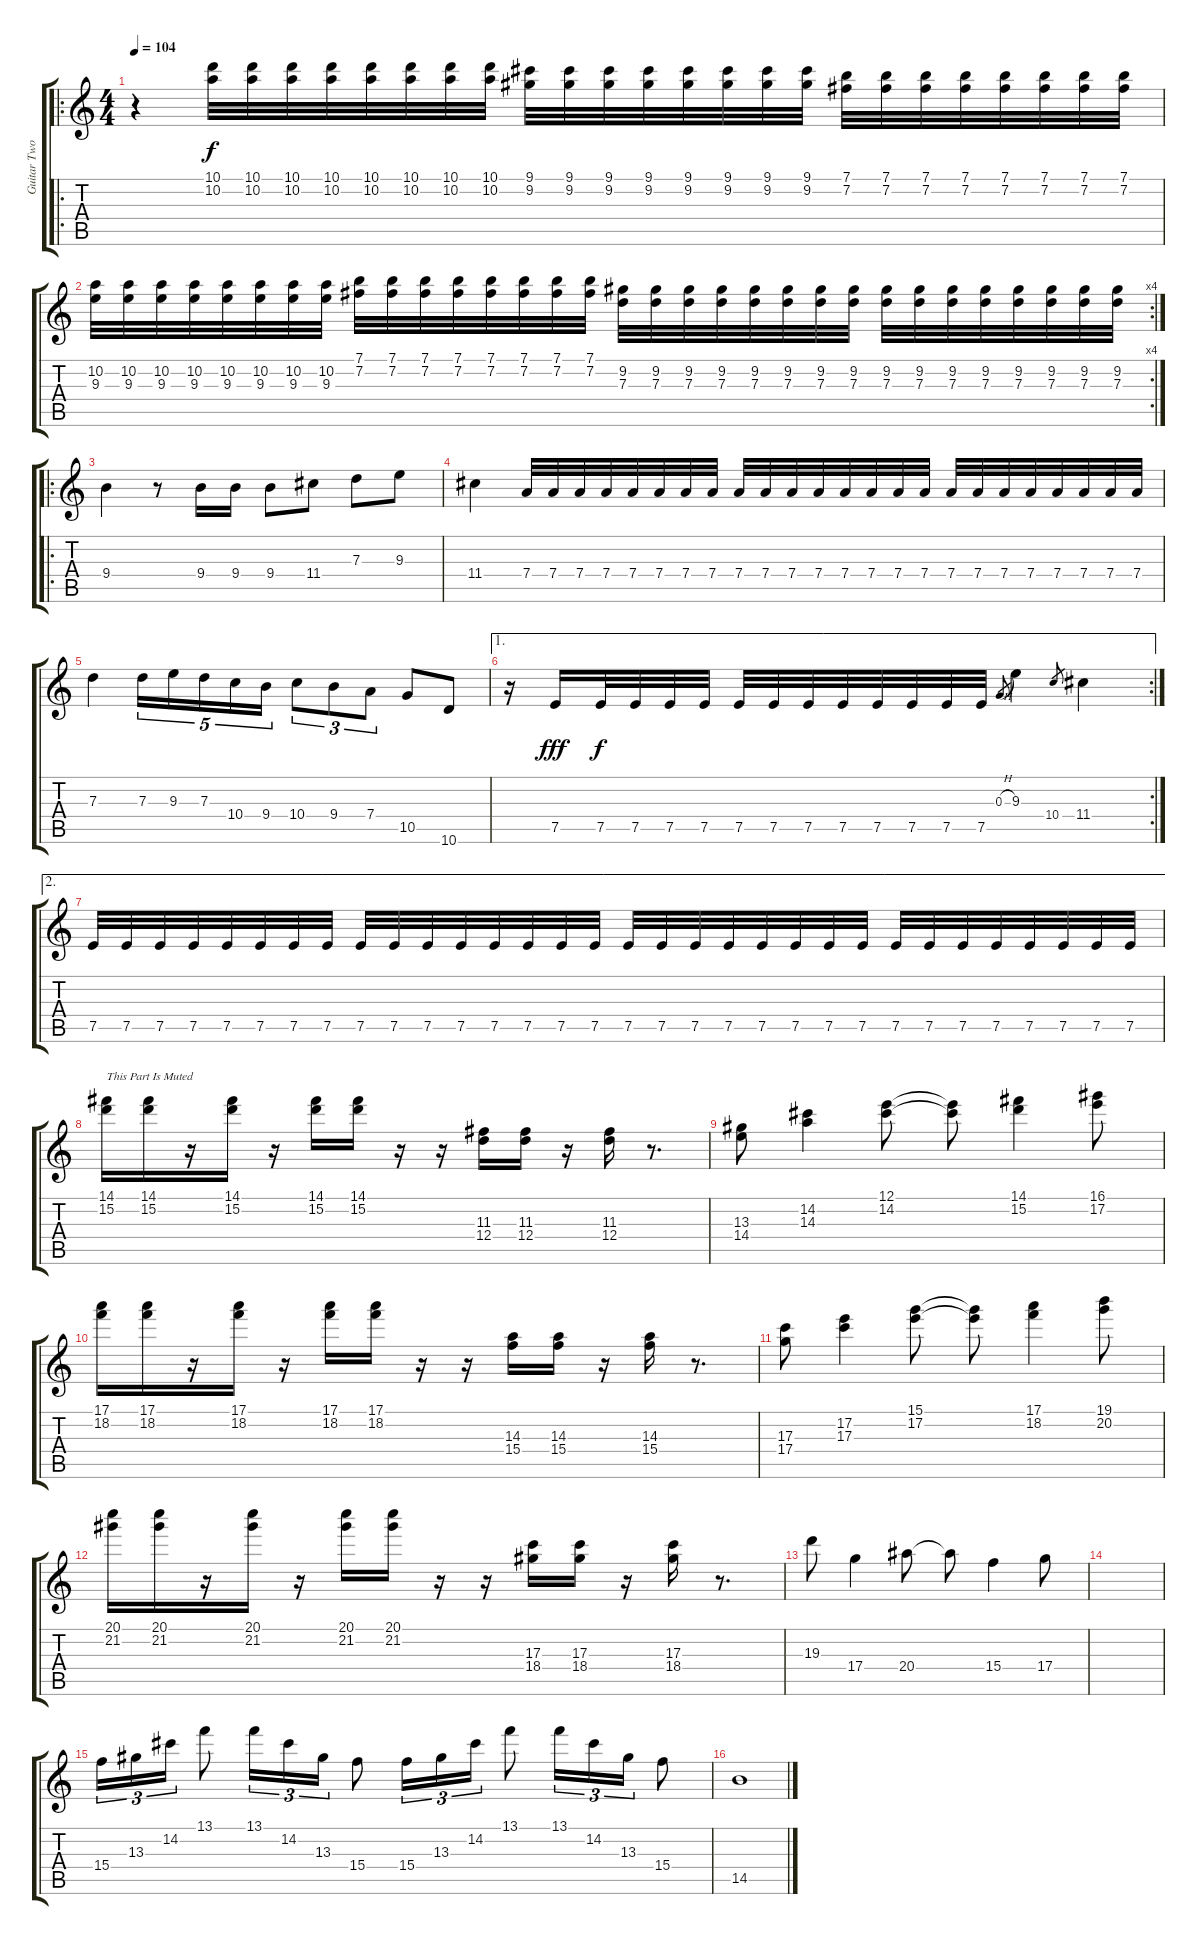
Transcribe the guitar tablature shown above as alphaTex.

\track ("Guitar Two" "Guitar Two") {instrument electricguitarclean}
\staff {score tabs}
\tuning (E4 B3 G3 D3 A2 E2) {hide}
\ro
\ts (4 4)
\tempo 104
\clef g2
\ks c
r.4{dy f instrument electricguitarclean} (10.1 10.2).32 (10.1 10.2).32 (10.1 10.2).32 (10.1 10.2).32 (10.1 10.2).32 (10.1 10.2).32 (10.1 10.2).32 (10.1 10.2).32 (9.1 9.2).32 (9.1 9.2).32 (9.1 9.2).32 (9.1 9.2).32 (9.1 9.2).32 (9.1 9.2).32 (9.1 9.2).32 (9.1 9.2).32 (7.1 7.2).32 (7.1 7.2).32 (7.1 7.2).32 (7.1 7.2).32 (7.1 7.2).32 (7.1 7.2).32 (7.1 7.2).32 (7.1 7.2).32 |
\rc 4
(10.2 9.3).32 (10.2 9.3).32 (10.2 9.3).32 (10.2 9.3).32 (10.2 9.3).32 (10.2 9.3).32 (10.2 9.3).32 (10.2 9.3).32 (7.1 7.2).32 (7.1 7.2).32 (7.1 7.2).32 (7.1 7.2).32 (7.1 7.2).32 (7.1 7.2).32 (7.1 7.2).32 (7.1 7.2).32 (9.2 7.3).32 (9.2 7.3).32 (9.2 7.3).32 (9.2 7.3).32 (9.2 7.3).32 (9.2 7.3).32 (9.2 7.3).32 (9.2 7.3).32 (9.2 7.3).32 (9.2 7.3).32 (9.2 7.3).32 (9.2 7.3).32 (9.2 7.3).32 (9.2 7.3).32 (9.2 7.3).32 (9.2 7.3).32 |
\ro
9.4.4 r.8 9.4.16 9.4.16 9.4.8 11.4.8 7.3.8 9.3.8 |
11.4.4 7.4.32 7.4.32 7.4.32 7.4.32 7.4.32 7.4.32 7.4.32 7.4.32 7.4.32 7.4.32 7.4.32 7.4.32 7.4.32 7.4.32 7.4.32 7.4.32 7.4.32 7.4.32 7.4.32 7.4.32 7.4.32 7.4.32 7.4.32 7.4.32 |
7.3.4 7.3.16{tu (5 4)} 9.3.16{tu (5 4)} 7.3.16{tu (5 4)} 10.4.16{tu (5 4)} 9.4.16{tu (5 4)} 10.4.8{tu (3 2)} 9.4.8{tu (3 2)} 7.4.8{tu (3 2)} 10.5.8 10.6.8 |
\ae 1
\rc 2
r.16 7.5.16{dy fff} 7.5.32{dy f} 7.5.32 7.5.32 7.5.32 7.5.32 7.5.32 7.5.32 7.5.32 7.5.32 7.5.32 7.5.32 7.5.32 0.3{h}.8{gr} 9.3.4 10.4.8{gr} 11.4.4 |
\ae 2
7.5.32 7.5.32 7.5.32 7.5.32 7.5.32 7.5.32 7.5.32 7.5.32 7.5.32 7.5.32 7.5.32 7.5.32 7.5.32 7.5.32 7.5.32 7.5.32 7.5.32 7.5.32 7.5.32 7.5.32 7.5.32 7.5.32 7.5.32 7.5.32 7.5.32 7.5.32 7.5.32 7.5.32 7.5.32 7.5.32 7.5.32 7.5.32 |
(14.1 15.2).16{txt "This Part Is Muted" volume 8} (14.1 15.2).16 r.16 (14.1 15.2).16 r.16 (14.1 15.2).16 (14.1 15.2).16 r.16 r.16 (11.3 12.4).16 (11.3 12.4).16 r.16 (11.3 12.4).16 r.8{d} |
(13.3 14.4).8 (14.2 14.3).4 (12.1 14.2).8 (12.1{t} 14.2{t}).8 (14.1 15.2).4 (16.1 17.2).8 |
(17.1 18.2).16 (17.1 18.2).16 r.16 (17.1 18.2).16 r.16 (17.1 18.2).16 (17.1 18.2).16 r.16 r.16 (14.3 15.4).16 (14.3 15.4).16 r.16 (14.3 15.4).16 r.8{d} |
(17.3 17.4).8 (17.2 17.3).4 (15.1 17.2).8 (15.1{t} 17.2{t}).8 (17.1 18.2).4 (19.1 20.2).8 |
(20.1 21.2).16 (20.1 21.2).16 r.16 (20.1 21.2).16 r.16 (20.1 21.2).16 (20.1 21.2).16 r.16 r.16 (17.3 18.4).16 (17.3 18.4).16 r.16 (17.3 18.4).16 r.8{d} |
19.3.8 17.4.4 20.4.8 20.4{t}.8 15.4.4 17.4.8 |
|
15.4.16{tu (3 2)} 13.3.16{tu (3 2)} 14.2.16{tu (3 2)} 13.1.8 13.1.16{tu (3 2)} 14.2.16{tu (3 2)} 13.3.16{tu (3 2)} 15.4.8 15.4.16{tu (3 2)} 13.3.16{tu (3 2)} 14.2.16{tu (3 2)} 13.1.8 13.1.16{tu (3 2)} 14.2.16{tu (3 2)} 13.3.16{tu (3 2)} 15.4.8 |
14.5.1
